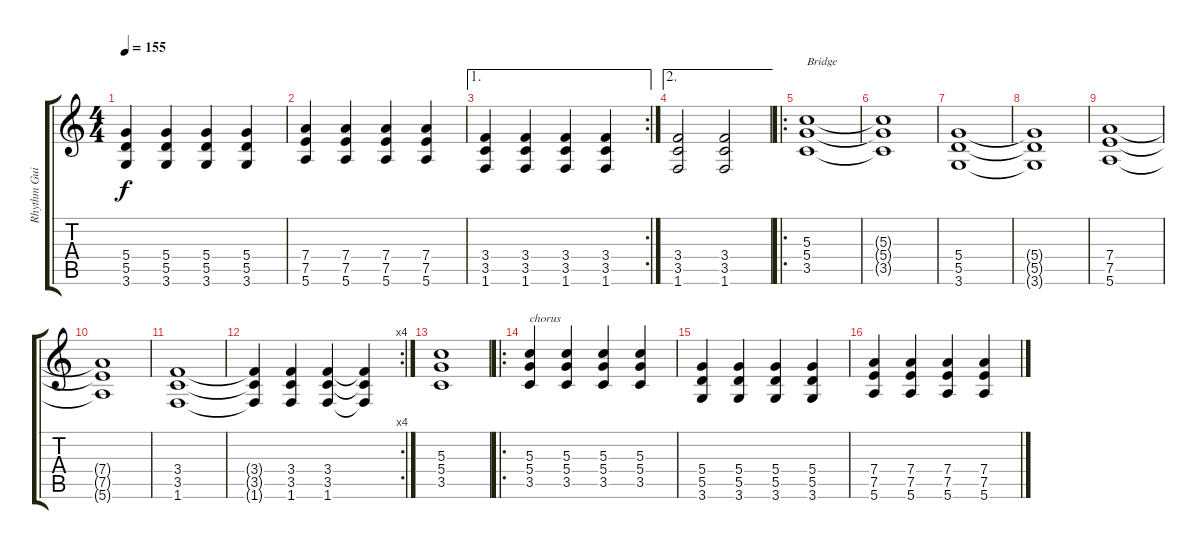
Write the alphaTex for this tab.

\track ("Rhythm Guitar" "Rhythm Gui") {instrument distortionguitar}
\staff {score tabs}
\tuning (E4 B3 G3 D3 A2 E2) {hide}
\ts (4 4)
\tempo 155
\clef g2
\ks c
(5.4 5.5 3.6).4{dy f} (5.4 5.5 3.6).4 (5.4 5.5 3.6).4 (5.4 5.5 3.6).4 |
(7.4 7.5 5.6).4 (7.4 7.5 5.6).4 (7.4 7.5 5.6).4 (7.4 7.5 5.6).4 |
\ae 1
\rc 2
(3.4 3.5 1.6).4 (3.4 3.5 1.6).4 (3.4 3.5 1.6).4 (3.4 3.5 1.6).4 |
\ae 2
(3.4 3.5 1.6).2 (3.4 3.5 1.6).2 |
\ro
(5.3 5.4 3.5).1{txt "Bridge"} |
(5.3{t} 5.4{t} 3.5{t}).1 |
(5.4 5.5 3.6).1 |
(5.4{t} 5.5{t} 3.6{t}).1 |
(7.4 7.5 5.6).1 |
(7.4{t} 7.5{t} 5.6{t}).1 |
(3.4 3.5 1.6).1 |
\rc 4
(3.4{t} 3.5{t} 1.6{t}).4 (3.4 3.5 1.6).4 (3.4 3.5 1.6).4 (3.4{t} 3.5{t} 1.6{t}).4 |
(5.3 5.4 3.5).1 |
\ro
(5.3 5.4 3.5).4{txt "chorus"} (5.3 5.4 3.5).4 (5.3 5.4 3.5).4 (5.3 5.4 3.5).4 |
(5.4 5.5 3.6).4 (5.4 5.5 3.6).4 (5.4 5.5 3.6).4 (5.4 5.5 3.6).4 |
(7.4 7.5 5.6).4 (7.4 7.5 5.6).4 (7.4 7.5 5.6).4 (7.4 7.5 5.6).4
